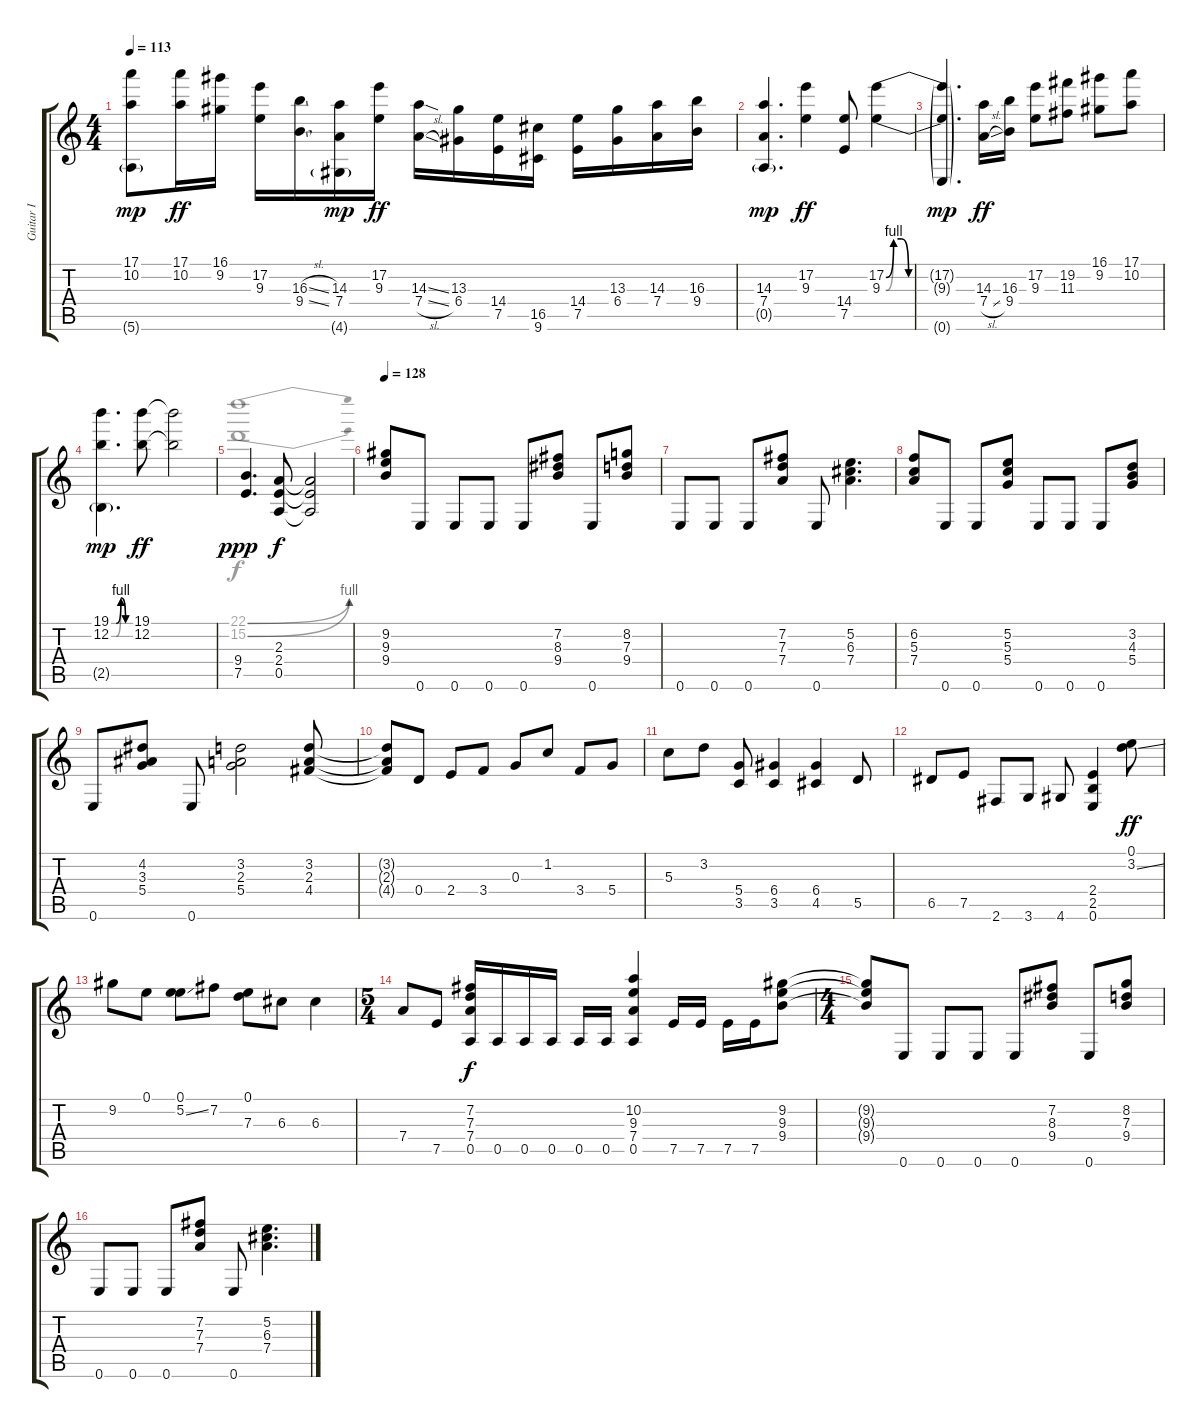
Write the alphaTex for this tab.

\track ("Guitar I" "Guitar I") {instrument distortionguitar}
\staff {score tabs}
\tuning (E4 B3 G3 D3 A2 E2) {hide}
\voice
\ts (4 4)
\tempo 113
\clef g2
\ks c
(17.1{t} 10.2{t} 5.6{g}).8{dy mp} (17.1 10.2).16{dy ff} (16.1 9.2).16 (17.2 9.3).16 (16.3{sl} 9.4{sl}).16 (14.3 7.4 4.6{g}).16{dy mp} (17.2 9.3).16{dy ff} (14.3{ss} 7.4{sl}).16 (13.3 6.4).16 (14.4 7.5).16 (16.5 9.6).16 (14.4 7.5).16 (13.3 6.4).16 (14.3 7.4).16 (16.3 9.4).16 |
(14.3 7.4 0.5{g}).4{d dy mp} (17.2 9.3).4{dy ff} (14.4 7.5).8 (17.2{be (custom 0 0 5 4 10 4 15 0 45 0 60 0)} 9.3{be (custom 0 0 5 4 10 4 15 0 60 0)}).4 |
(17.2{t} 9.3{t} 0.6{g}).4{d dy mp} (14.3 7.4{sl}).16{dy ff} (16.3 9.4).16 (17.2 9.3).8 (19.2 11.3).8 (16.1 9.2).8 (17.1 10.2).8 |
(19.1{be (custom 0 0 15 0 30 4 45 0 60 0)} 12.2{be (custom 0 0 15 0 30 4 45 0 60 0)} 2.5{g}).4{d dy mp} (19.1 12.2).8{dy ff} (19.1{t} 12.2{t}).2 |
(9.4 7.5).4{d dy ppp} (2.3 2.4 0.5).8{dy f} (2.3{t} 2.4{t} 0.5{t}).2 |
\tempo 128
(9.2 9.3 9.4).8{volume 16 balance 6 instrument distortionguitar} 0.6.8 0.6.8 0.6.8 0.6.8 (7.2 8.3 9.4).8 0.6.8 (8.2 7.3 9.4).8 |
0.6.8 0.6.8 0.6.8 (7.2 7.3 7.4).8 0.6.8 (5.2 6.3 7.4).4{d} |
(6.2 5.3 7.4).8 0.6.8 0.6.8 (5.2 5.3 5.4).8 0.6.8 0.6.8 0.6.8 (3.2 4.3 5.4).8 |
0.6.8 (4.2 3.3 5.4).8 0.6.8 (3.2 2.3 5.4).2 (3.2 2.3 4.4).8 |
(3.2{t} 2.3{t} 4.4{t}).8 0.4.8 2.4.8 3.4.8 0.3.8 1.2.8 3.4.8 5.4.8 |
5.3.8 3.2.8 (5.4 3.5).8 (6.4 3.5).4 (6.4 4.5).4 5.5.8 |
6.5.8 7.5.8 2.6.8 3.6.8 4.6.8 (2.4 2.5 0.6).4 (0.1 3.2{ss}).8{dy ff} |
9.2.8 0.1.8 (0.1 5.2{ss}).8 7.2.8 (0.1 7.3).8 6.3.8 6.3.4 |
\ts (5 4)
7.4.8 7.5.8 (7.2 7.3 7.4 0.5).16{dy f} 0.5.16 0.5.16 0.5.16 0.5.16 0.5.16 (10.2 9.3 7.4 0.5).4 7.5.16 7.5.16 7.5.16 7.5.16 (9.2 9.3 9.4).8 |
\ts (4 4)
(9.2{t} 9.3{t} 9.4{t}).8 0.6.8 0.6.8 0.6.8 0.6.8 (7.2 8.3 9.4).8 0.6.8 (8.2 7.3 9.4).8 |
0.6.8 0.6.8 0.6.8 (7.2 7.3 7.4).8 0.6.8 (5.2 6.3 7.4).4{d}
\voice
\clef g2
\ottava regular
\simile none
\ks c
|
|
|
|
(22.1{be (bend 0 0 60 4)} 15.2{be (bend 0 0 60 4)}).1 |
|
|
|
|
|
|
|
|
|
|
